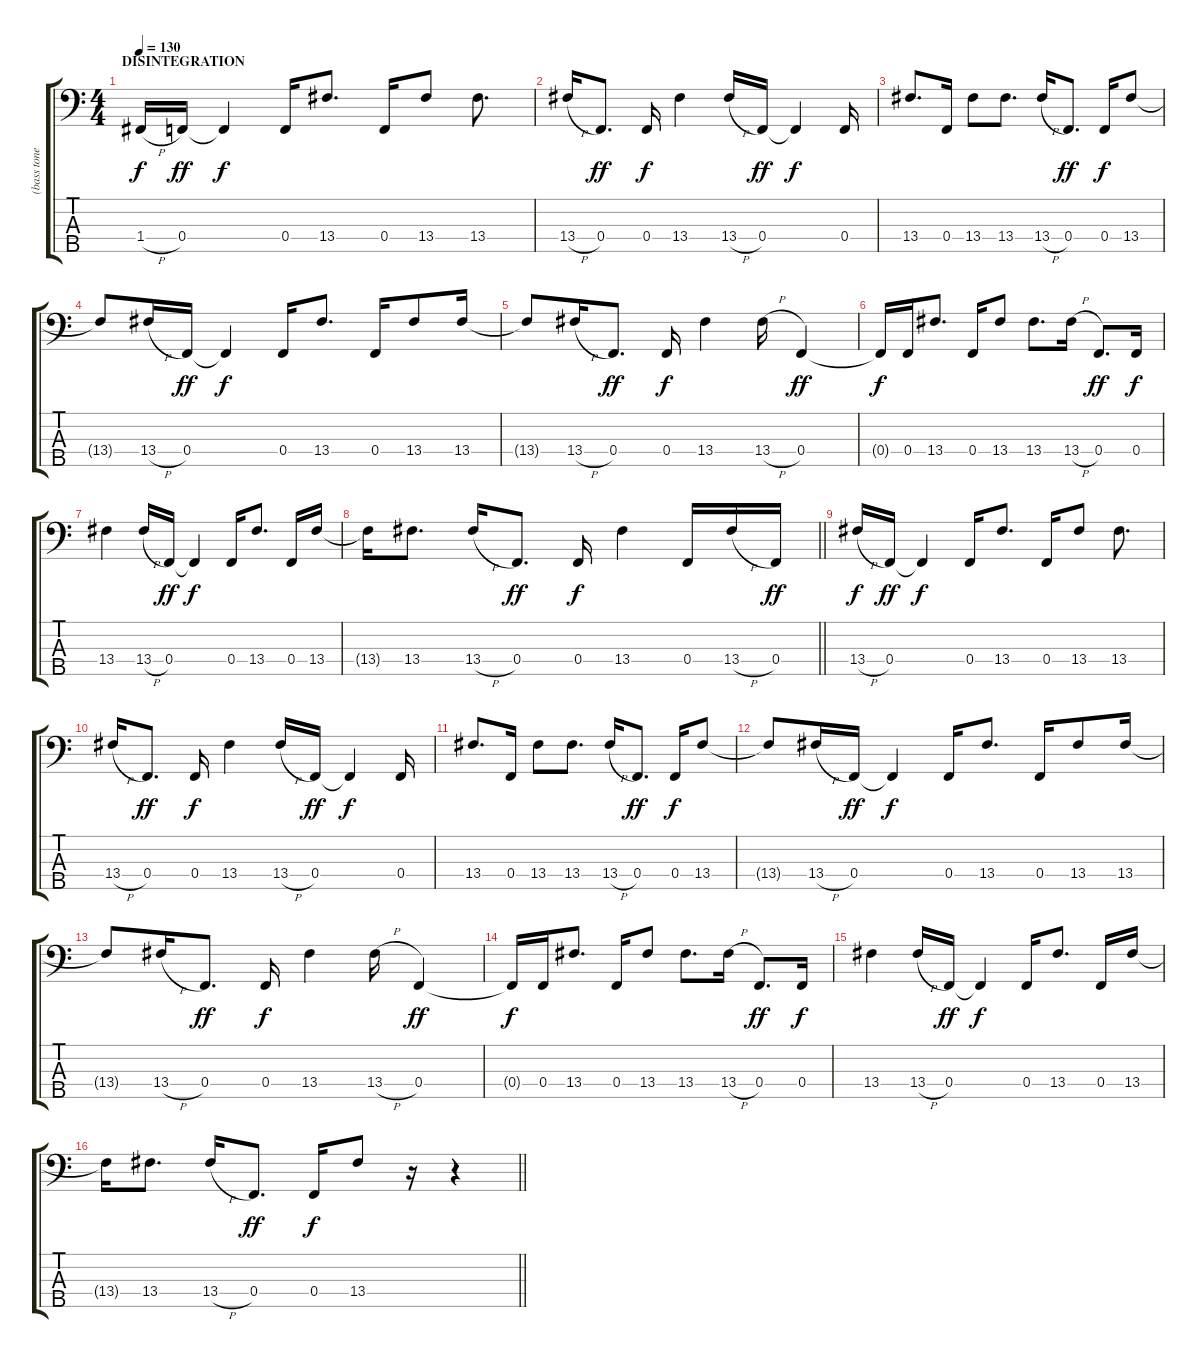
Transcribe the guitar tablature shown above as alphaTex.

\track ("(bass tone)" "(bass tone") {instrument electricbasspick}
\staff {score tabs}
\tuning (Ab2 Eb2 Bb1 F1 C1) {hide}
\ts (4 4)
\section ("" "DISINTEGRATION")
\tempo 130
\clef f4
\ks c
1.4{h}.16{dy f} 0.4.16{dy ff} 0.4{t}.4{dy f} 0.4.16 13.4.8{d} 0.4.16 13.4.8 13.4.8{d} |
13.4{h}.16 0.4.8{d dy ff} 0.4.16{dy f} 13.4.4 13.4{h}.16 0.4.16{dy ff} 0.4{t}.4{dy f} 0.4.16 |
13.4.8{d} 0.4.16 13.4.8 13.4.8{d} 13.4{h}.16 0.4.8{d dy ff} 0.4.16{dy f} 13.4.8 |
13.4{t}.8 13.4{h}.16 0.4.16{dy ff} 0.4{t}.4{dy f} 0.4.16 13.4.8{d} 0.4.16 13.4.8 13.4.16 |
13.4{t}.8 13.4{h}.16 0.4.8{d dy ff} 0.4.16{dy f} 13.4.4 13.4{h}.16 0.4.4{dy ff} |
0.4{t}.16{dy f} 0.4.16 13.4.8{d} 0.4.16 13.4.8 13.4.8{d} 13.4{h}.16 0.4.8{d dy ff} 0.4.16{dy f} |
13.4.4 13.4{h}.16 0.4.16{dy ff} 0.4{t}.4{dy f} 0.4.16 13.4.8{d} 0.4.16 13.4.16 |
\barLineRight lightlight
13.4{t}.16 13.4.8{d} 13.4{h}.16 0.4.8{d dy ff} 0.4.16{dy f} 13.4.4 0.4.16 13.4{h}.16 0.4.16{dy ff} |
13.4{h}.16{dy f} 0.4.16{dy ff} 0.4{t}.4{dy f} 0.4.16 13.4.8{d} 0.4.16 13.4.8 13.4.8{d} |
13.4{h}.16 0.4.8{d dy ff} 0.4.16{dy f} 13.4.4 13.4{h}.16 0.4.16{dy ff} 0.4{t}.4{dy f} 0.4.16 |
13.4.8{d} 0.4.16 13.4.8 13.4.8{d} 13.4{h}.16 0.4.8{d dy ff} 0.4.16{dy f} 13.4.8 |
13.4{t}.8 13.4{h}.16 0.4.16{dy ff} 0.4{t}.4{dy f} 0.4.16 13.4.8{d} 0.4.16 13.4.8 13.4.16 |
13.4{t}.8 13.4{h}.16 0.4.8{d dy ff} 0.4.16{dy f} 13.4.4 13.4{h}.16 0.4.4{dy ff} |
0.4{t}.16{dy f} 0.4.16 13.4.8{d} 0.4.16 13.4.8 13.4.8{d} 13.4{h}.16 0.4.8{d dy ff} 0.4.16{dy f} |
13.4.4 13.4{h}.16 0.4.16{dy ff} 0.4{t}.4{dy f} 0.4.16 13.4.8{d} 0.4.16 13.4.16 |
\barLineRight lightlight
13.4{t}.16 13.4.8{d} 13.4{h}.16 0.4.8{d dy ff} 0.4.16{dy f} 13.4.8 r.16 r.4
